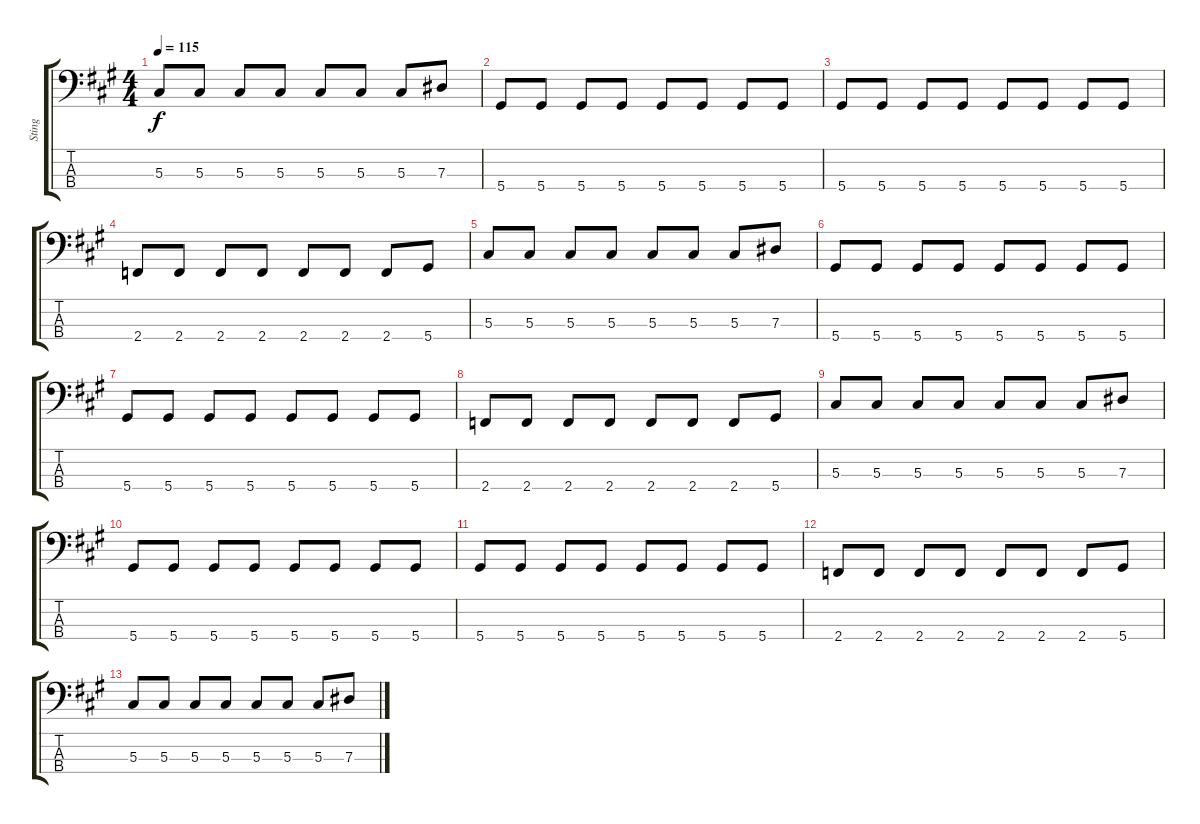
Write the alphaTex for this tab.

\track ("Sting" "Sting") {instrument fretlessbass}
\staff {score tabs}
\tuning (Gb2 Db2 Ab1 Eb1) {hide}
\ts (4 4)
\tempo 115
\clef f4
\ks a
5.3.8{dy f} 5.3.8 5.3.8 5.3.8 5.3.8 5.3.8 5.3.8 7.3.8 |
5.4.8 5.4.8 5.4.8 5.4.8 5.4.8 5.4.8 5.4.8 5.4.8 |
5.4.8 5.4.8 5.4.8 5.4.8 5.4.8 5.4.8 5.4.8 5.4.8 |
2.4.8 2.4.8 2.4.8 2.4.8 2.4.8 2.4.8 2.4.8 5.4.8 |
5.3.8 5.3.8 5.3.8 5.3.8 5.3.8 5.3.8 5.3.8 7.3.8 |
5.4.8 5.4.8 5.4.8 5.4.8 5.4.8 5.4.8 5.4.8 5.4.8 |
5.4.8 5.4.8 5.4.8 5.4.8 5.4.8 5.4.8 5.4.8 5.4.8 |
2.4.8 2.4.8 2.4.8 2.4.8 2.4.8 2.4.8 2.4.8 5.4.8 |
5.3.8 5.3.8 5.3.8 5.3.8 5.3.8 5.3.8 5.3.8 7.3.8 |
5.4.8 5.4.8 5.4.8 5.4.8 5.4.8 5.4.8 5.4.8 5.4.8 |
5.4.8 5.4.8 5.4.8 5.4.8 5.4.8 5.4.8 5.4.8 5.4.8 |
2.4.8 2.4.8 2.4.8 2.4.8 2.4.8 2.4.8 2.4.8 5.4.8 |
5.3.8 5.3.8 5.3.8 5.3.8 5.3.8 5.3.8 5.3.8 7.3.8
